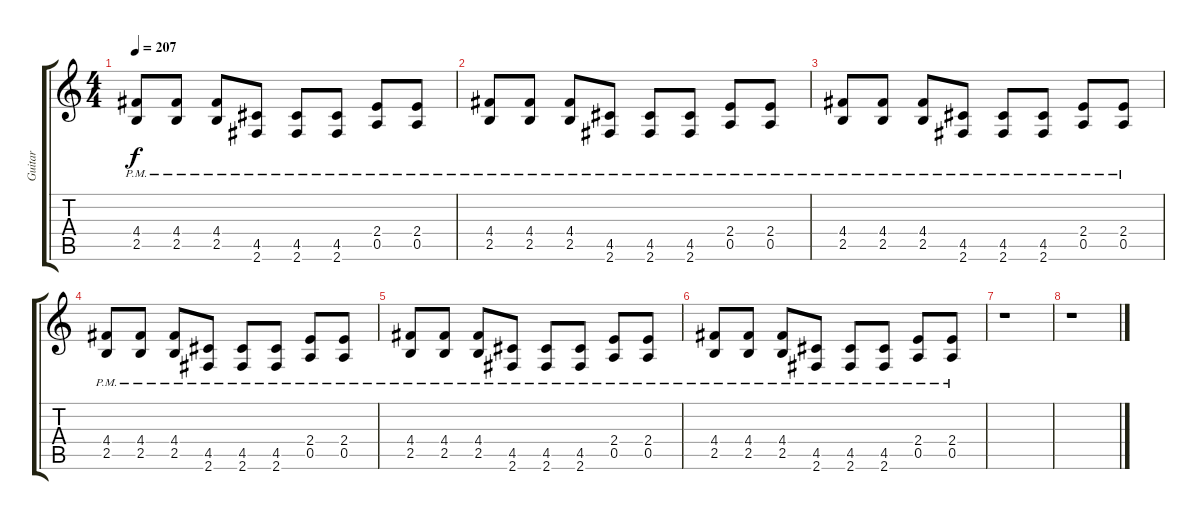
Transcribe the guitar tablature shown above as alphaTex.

\track ("Guitar" "Guitar") {instrument overdrivenguitar}
\staff {score tabs}
\tuning (E4 B3 G3 D3 A2 E2) {hide}
\ts (4 4)
\tempo 207
\clef g2
\ks c
(4.4{pm} 2.5).8{dy f} (4.4{pm} 2.5).8 (4.4{pm} 2.5).8 (4.5{pm} 2.6).8 (4.5{pm} 2.6).8 (4.5{pm} 2.6).8 (2.4 0.5{pm}).8 (2.4 0.5{pm}).8 |
(4.4{pm} 2.5).8 (4.4{pm} 2.5).8 (4.4{pm} 2.5).8 (4.5{pm} 2.6).8 (4.5{pm} 2.6).8 (4.5{pm} 2.6).8 (2.4 0.5{pm}).8 (2.4 0.5{pm}).8 |
(4.4{pm} 2.5).8 (4.4{pm} 2.5).8 (4.4{pm} 2.5).8 (4.5{pm} 2.6).8 (4.5{pm} 2.6).8 (4.5{pm} 2.6).8 (2.4 0.5{pm}).8 (2.4 0.5{pm}).8 |
(4.4{pm} 2.5).8 (4.4{pm} 2.5).8 (4.4{pm} 2.5).8 (4.5{pm} 2.6).8 (4.5{pm} 2.6).8 (4.5{pm} 2.6).8 (2.4 0.5{pm}).8 (2.4 0.5{pm}).8 |
(4.4{pm} 2.5).8 (4.4{pm} 2.5).8 (4.4{pm} 2.5).8 (4.5{pm} 2.6).8 (4.5{pm} 2.6).8 (4.5{pm} 2.6).8 (2.4 0.5{pm}).8 (2.4 0.5{pm}).8 |
(4.4{pm} 2.5).8 (4.4{pm} 2.5).8 (4.4{pm} 2.5).8 (4.5{pm} 2.6).8 (4.5{pm} 2.6).8 (4.5{pm} 2.6).8 (2.4 0.5{pm}).8 (2.4 0.5{pm}).8 |
r.1 |
r.1
